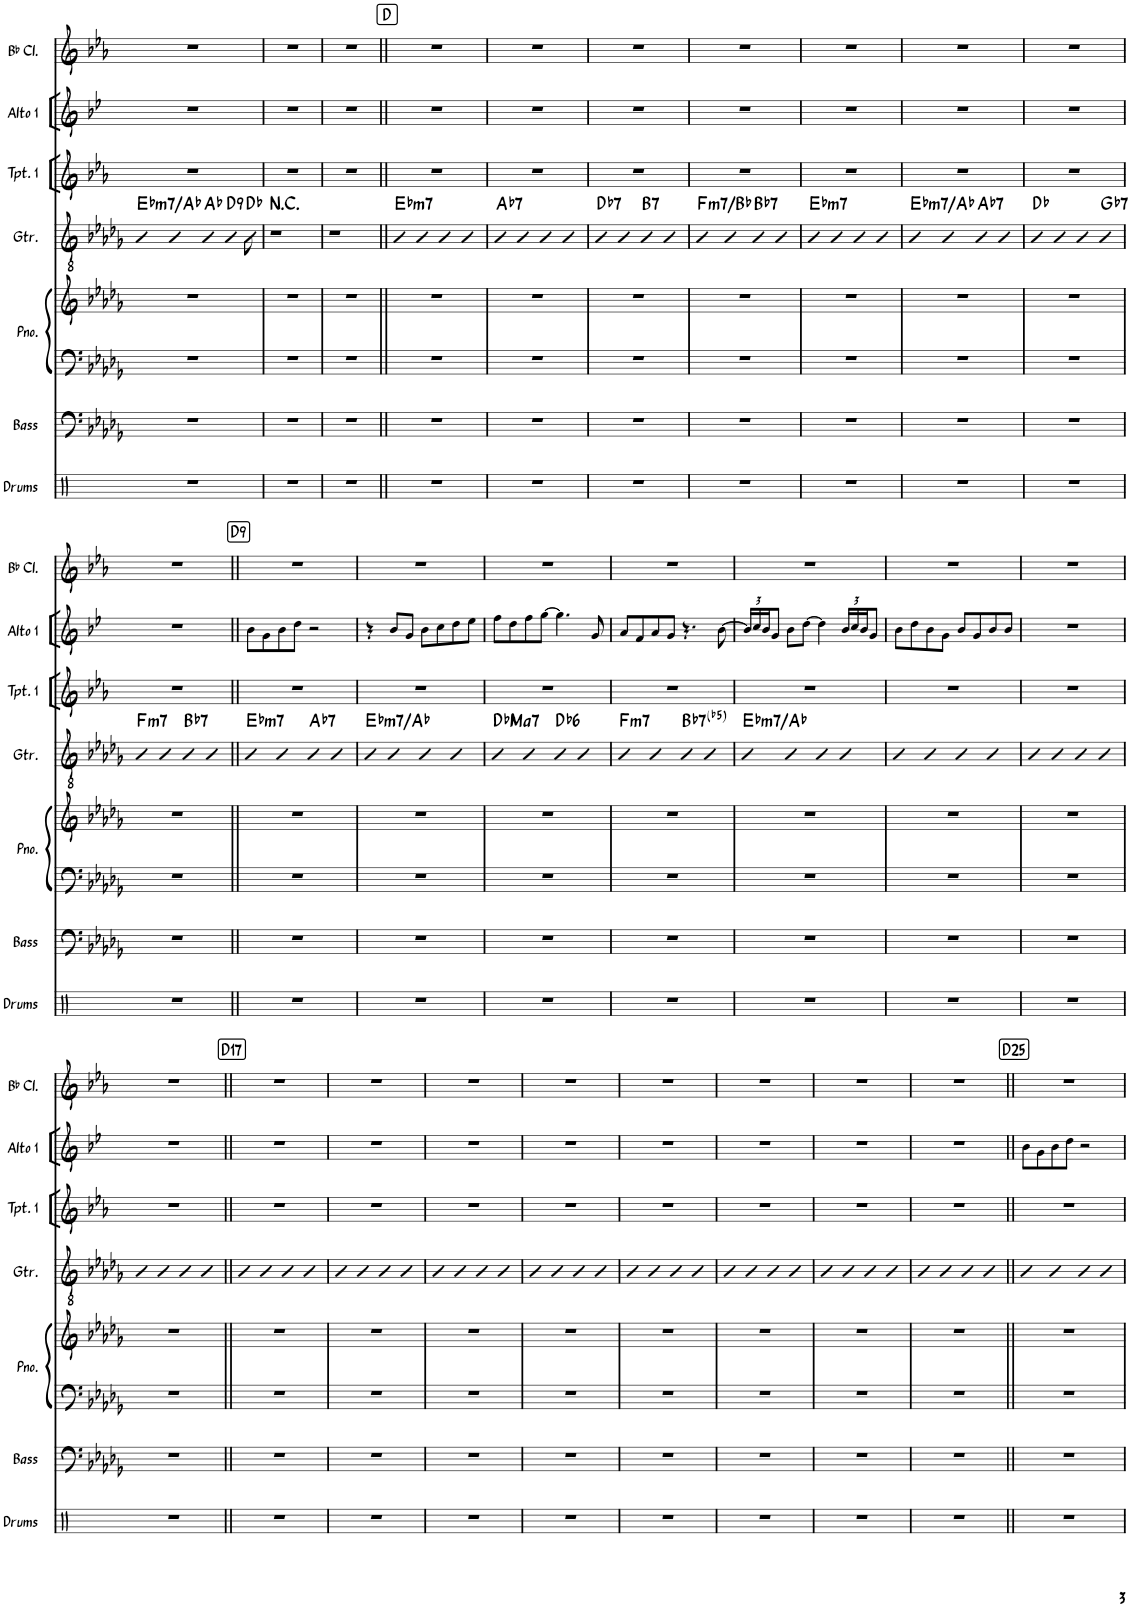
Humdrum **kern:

**kern	**kern	**kern	**kern	**kern	**harte	**kern	**kern	**kern
*part7	*part6	*part5	*part5	*part4	*part4	*part3	*part2	*part1
*staff8	*staff7	*staff6	*staff5	*staff4	*	*staff3	*staff2	*staff1
*I"Drums	*I"Bass	*I"Piano	*	*I"Guitar	*	*I"Trumpet 1	*I"Alto Sax 1	*I"Bb Clarinet
*I'Drums	*I'Bass	*I'Pno.	*	*I'Gtr.	*	*I'Tpt. 1	*I'Alto 1	*I'Bb Cl.
!!LO:PB:g=z
*clefX	*clefF4	*clefF4	*clefG2	*clefGv2	*	*clefG2	*clefG2	*clefG2
*	*Trd7c12	*	*	*	*	*Trd1c2	*Trd5c9	*Trd1c2
*k[]	*k[b-e-a-d-g-]	*k[b-e-a-d-g-]	*k[b-e-a-d-g-]	*k[b-e-a-d-g-]	*	*k[b-e-a-]	*k[b-e-]	*k[b-e-a-]
*M4/4	*M4/4	*M4/4	*M4/4	*M4/4	*	*M4/4	*M4/4	*M4/4
=35	=35	=35	=35	=35	=35	=35	=35	=35
!	!	!	!	!	!LO:H:kt=m7	!	!	!
1r	1r	1r	1r	4B-	Eb:min7/4	1r	1r	1r
.	.	.	.	4B-	.	.	.	.
.	.	.	.	4B-	Ab:maj	.	.	.
!	!	!	!	!	!LO:H:kt=9	!	!	!
.	.	.	.	8B-	D:9	.	.	.
.	.	.	.	8B-\	Db:maj	.	.	.
=36	=36	=36	=36	=36	=36	=36	=36	=36
!	!	!	!	!	!LO:H:kt=N.C.	!	!	!
1r	1r	1r	1r	1r	N	1r	1r	1r
=37	=37	=37	=37	=37	=37	=37	=37	=37
1r	1r	1r	1r	1r	.	1r	1r	1r
!!LO:REH:place=s1:a:B:rj:fs=14:t=D
=38||	=38||	=38||	=38||	=38||	=38||	=38||	=38||	=38||
!	!	!	!	!	!LO:H:kt=m7	!	!	!
1r	1r	1r	1r	4B-	Eb:min7	1r	1r	1r
.	.	.	.	4B-	.	.	.	.
.	.	.	.	4B-	.	.	.	.
.	.	.	.	4B-	.	.	.	.
=39	=39	=39	=39	=39	=39	=39	=39	=39
!	!	!	!	!	!LO:H:kt=7	!	!	!
1r	1r	1r	1r	4B-	Ab:7	1r	1r	1r
.	.	.	.	4B-	.	.	.	.
.	.	.	.	4B-	.	.	.	.
.	.	.	.	4B-	.	.	.	.
=40	=40	=40	=40	=40	=40	=40	=40	=40
!	!	!	!	!	!LO:H:kt=7	!	!	!
1r	1r	1r	1r	4B-	Db:7	1r	1r	1r
.	.	.	.	4B-	.	.	.	.
!	!	!	!	!	!LO:H:kt=7	!	!	!
.	.	.	.	4B-	B:7	.	.	.
.	.	.	.	4B-	.	.	.	.
=41	=41	=41	=41	=41	=41	=41	=41	=41
!	!	!	!	!	!LO:H:kt=m7	!	!	!
1r	1r	1r	1r	4B-	F:min7/4	1r	1r	1r
.	.	.	.	4B-	.	.	.	.
!	!	!	!	!	!LO:H:kt=7	!	!	!
.	.	.	.	4B-	Bb:7	.	.	.
.	.	.	.	4B-	.	.	.	.
=42	=42	=42	=42	=42	=42	=42	=42	=42
!	!	!	!	!	!LO:H:kt=m7	!	!	!
1r	1r	1r	1r	4B-	Eb:min7	1r	1r	1r
.	.	.	.	4B-	.	.	.	.
.	.	.	.	4B-	.	.	.	.
.	.	.	.	4B-	.	.	.	.
=43	=43	=43	=43	=43	=43	=43	=43	=43
!	!	!	!	!	!LO:H:kt=m7	!	!	!
1r	1r	1r	1r	4B-	Eb:min7/4	1r	1r	1r
.	.	.	.	4B-	.	.	.	.
!	!	!	!	!	!LO:H:kt=7	!	!	!
.	.	.	.	4B-	Ab:7	.	.	.
.	.	.	.	4B-	.	.	.	.
=44	=44	=44	=44	=44	=44	=44	=44	=44
1r	1r	1r	1r	4B-	Db:maj	1r	1r	1r
.	.	.	.	4B-	.	.	.	.
.	.	.	.	4B-	.	.	.	.
!	!	!	!	!	!LO:H:kt=7	!	!	!
.	.	.	.	4B-	Gb:7	.	.	.
!!LO:LB:g=z
=45	=45	=45	=45	=45	=45	=45	=45	=45
!	!	!	!	!	!LO:H:kt=m7	!	!	!
1r	1r	1r	1r	4B-	F:min7	1r	1r	1r
.	.	.	.	4B-	.	.	.	.
!	!	!	!	!	!LO:H:kt=7	!	!	!
.	.	.	.	4B-	Bb:7	.	.	.
.	.	.	.	4B-	.	.	.	.
!!LO:REH:place=s1:a:B:rj:fs=14:t=D9
=46||	=46||	=46||	=46||	=46||	=46||	=46||	=46||	=46||
!	!	!	!	!	!LO:H:kt=m7	!	!	!
1r	1r	1r	1r	4B-	Eb:min7	1r	8b-\L	1r
.	.	.	.	.	.	.	8g\	.
.	.	.	.	4B-	.	.	8b-\	.
.	.	.	.	.	.	.	8dd\J	.
!	!	!	!	!	!LO:H:kt=7	!	!	!
.	.	.	.	4B-	Ab:7	.	2r	.
.	.	.	.	4B-	.	.	.	.
=47	=47	=47	=47	=47	=47	=47	=47	=47
!	!	!	!	!	!LO:H:kt=m7	!	!	!
1r	1r	1r	1r	4B-	Eb:min7/4	1r	4r	1r
.	.	.	.	4B-	.	.	8b-/L	.
.	.	.	.	.	.	.	8g/J	.
.	.	.	.	4B-	.	.	8b-\L	.
.	.	.	.	.	.	.	8cc\	.
.	.	.	.	4B-	.	.	8dd\	.
.	.	.	.	.	.	.	8ee-\J	.
=48	=48	=48	=48	=48	=48	=48	=48	=48
!	!	!	!	!	!LO:H:kt=Ma7	!	!	!
1r	1r	1r	1r	4B-	Db:maj7	1r	8ff\L	1r
.	.	.	.	.	.	.	8dd\	.
.	.	.	.	4B-	.	.	8ff\	.
.	.	.	.	.	.	.	[8gg\J	.
!	!	!	!	!	!LO:H:kt=6	!	!	!
.	.	.	.	4B-	Db:maj6	.	4.gg\]	.
.	.	.	.	4B-	.	.	.	.
.	.	.	.	.	.	.	8g/	.
=49	=49	=49	=49	=49	=49	=49	=49	=49
!	!	!	!	!	!LO:H:kt=m7	!	!	!
1r	1r	1r	1r	4B-	F:min7	1r	8a/L	1r
.	.	.	.	.	.	.	8f/	.
.	.	.	.	4B-	.	.	8a/	.
.	.	.	.	.	.	.	8g/J	.
!	!	!	!	!	!LO:H:kt=7	!	!	!
.	.	.	.	4B-	Bb:(3,b5,b7)	.	4.r	.
.	.	.	.	4B-	.	.	.	.
.	.	.	.	.	.	.	[8b-\	.
=50	=50	=50	=50	=50	=50	=50	=50	=50
*	*	*	*	*	*	*	*Xbrackettup	*
!	!	!	!	!	!LO:H:kt=m7	!	!	!
1r	1r	1r	1r	4B-	Eb:min7/4	1r	24b-/LL]	1r
.	.	.	.	.	.	.	24cc/	.
.	.	.	.	.	.	.	24b-/J	.
.	.	.	.	.	.	.	8g/J	.
.	.	.	.	4B-	.	.	8b-\L	.
.	.	.	.	.	.	.	[8dd\J	.
.	.	.	.	4B-	.	.	4dd\]	.
.	.	.	.	4B-	.	.	24b-/LL	.
.	.	.	.	.	.	.	24cc/	.
.	.	.	.	.	.	.	24b-/J	.
.	.	.	.	.	.	.	8g/J	.
=51	=51	=51	=51	=51	=51	=51	=51	=51
1r	1r	1r	1r	4B-	.	1r	8b-\L	1r
.	.	.	.	.	.	.	8dd\	.
.	.	.	.	4B-	.	.	8b-\	.
.	.	.	.	.	.	.	8g\J	.
.	.	.	.	4B-	.	.	8b-/L	.
.	.	.	.	.	.	.	8g/	.
.	.	.	.	4B-	.	.	8b-/	.
.	.	.	.	.	.	.	8b-/J	.
=52	=52	=52	=52	=52	=52	=52	=52	=52
1r	1r	1r	1r	4B-	.	1r	1r	1r
.	.	.	.	4B-	.	.	.	.
.	.	.	.	4B-	.	.	.	.
.	.	.	.	4B-	.	.	.	.
!!LO:LB:g=z
=53	=53	=53	=53	=53	=53	=53	=53	=53
1r	1r	1r	1r	4B-	.	1r	1r	1r
.	.	.	.	4B-	.	.	.	.
.	.	.	.	4B-	.	.	.	.
.	.	.	.	4B-	.	.	.	.
!!LO:REH:place=s1:a:B:rj:fs=14:t=D17
=54||	=54||	=54||	=54||	=54||	=54||	=54||	=54||	=54||
1r	1r	1r	1r	4B-	.	1r	1r	1r
.	.	.	.	4B-	.	.	.	.
.	.	.	.	4B-	.	.	.	.
.	.	.	.	4B-	.	.	.	.
=55	=55	=55	=55	=55	=55	=55	=55	=55
1r	1r	1r	1r	4B-	.	1r	1r	1r
.	.	.	.	4B-	.	.	.	.
.	.	.	.	4B-	.	.	.	.
.	.	.	.	4B-	.	.	.	.
=56	=56	=56	=56	=56	=56	=56	=56	=56
1r	1r	1r	1r	4B-	.	1r	1r	1r
.	.	.	.	4B-	.	.	.	.
.	.	.	.	4B-	.	.	.	.
.	.	.	.	4B-	.	.	.	.
=57	=57	=57	=57	=57	=57	=57	=57	=57
1r	1r	1r	1r	4B-	.	1r	1r	1r
.	.	.	.	4B-	.	.	.	.
.	.	.	.	4B-	.	.	.	.
.	.	.	.	4B-	.	.	.	.
=58	=58	=58	=58	=58	=58	=58	=58	=58
1r	1r	1r	1r	4B-	.	1r	1r	1r
.	.	.	.	4B-	.	.	.	.
.	.	.	.	4B-	.	.	.	.
.	.	.	.	4B-	.	.	.	.
=59	=59	=59	=59	=59	=59	=59	=59	=59
1r	1r	1r	1r	4B-	.	1r	1r	1r
.	.	.	.	4B-	.	.	.	.
.	.	.	.	4B-	.	.	.	.
.	.	.	.	4B-	.	.	.	.
=60	=60	=60	=60	=60	=60	=60	=60	=60
1r	1r	1r	1r	4B-	.	1r	1r	1r
.	.	.	.	4B-	.	.	.	.
.	.	.	.	4B-	.	.	.	.
.	.	.	.	4B-	.	.	.	.
=61	=61	=61	=61	=61	=61	=61	=61	=61
1r	1r	1r	1r	4B-	.	1r	1r	1r
.	.	.	.	4B-	.	.	.	.
.	.	.	.	4B-	.	.	.	.
.	.	.	.	4B-	.	.	.	.
!!LO:REH:place=s1:a:B:rj:fs=14:t=D25
=62||	=62||	=62||	=62||	=62||	=62||	=62||	=62||	=62||
1r	1r	1r	1r	4B-	.	1r	8b-\L	1r
.	.	.	.	.	.	.	8g\	.
.	.	.	.	4B-	.	.	8b-\	.
.	.	.	.	.	.	.	8dd\J	.
.	.	.	.	4B-	.	.	2r	.
.	.	.	.	4B-	.	.	.	.
=	=	=	=	=	=	=	=	=
*-	*-	*-	*-	*-	*-	*-	*-	*-
